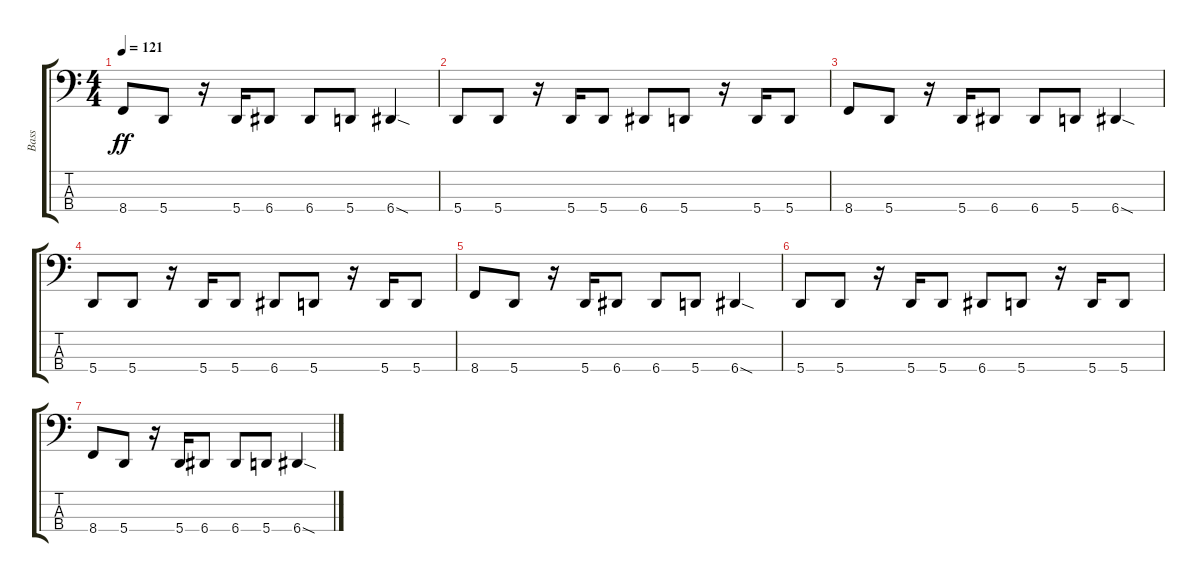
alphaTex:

\track ("Bass" "Bass") {instrument slapbass1}
\staff {score tabs}
\tuning (C2 G1 D1 A0) {hide}
\ts (4 4)
\tempo 121
\clef f4
\ks c
8.4.8{dy ff} 5.4.8 r.16 5.4.16 6.4.8 6.4.8 5.4.8 6.4{sod}.4 |
5.4.8 5.4.8 r.16 5.4.16 5.4.8 6.4.8 5.4.8 r.16 5.4.16 5.4.8 |
8.4.8 5.4.8 r.16 5.4.16 6.4.8 6.4.8 5.4.8 6.4{sod}.4 |
5.4.8 5.4.8 r.16 5.4.16 5.4.8 6.4.8 5.4.8 r.16 5.4.16 5.4.8 |
8.4.8 5.4.8 r.16 5.4.16 6.4.8 6.4.8 5.4.8 6.4{sod}.4 |
5.4.8 5.4.8 r.16 5.4.16 5.4.8 6.4.8 5.4.8 r.16 5.4.16 5.4.8 |
8.4.8 5.4.8 r.16 5.4.16 6.4.8 6.4.8 5.4.8 6.4{sod}.4
